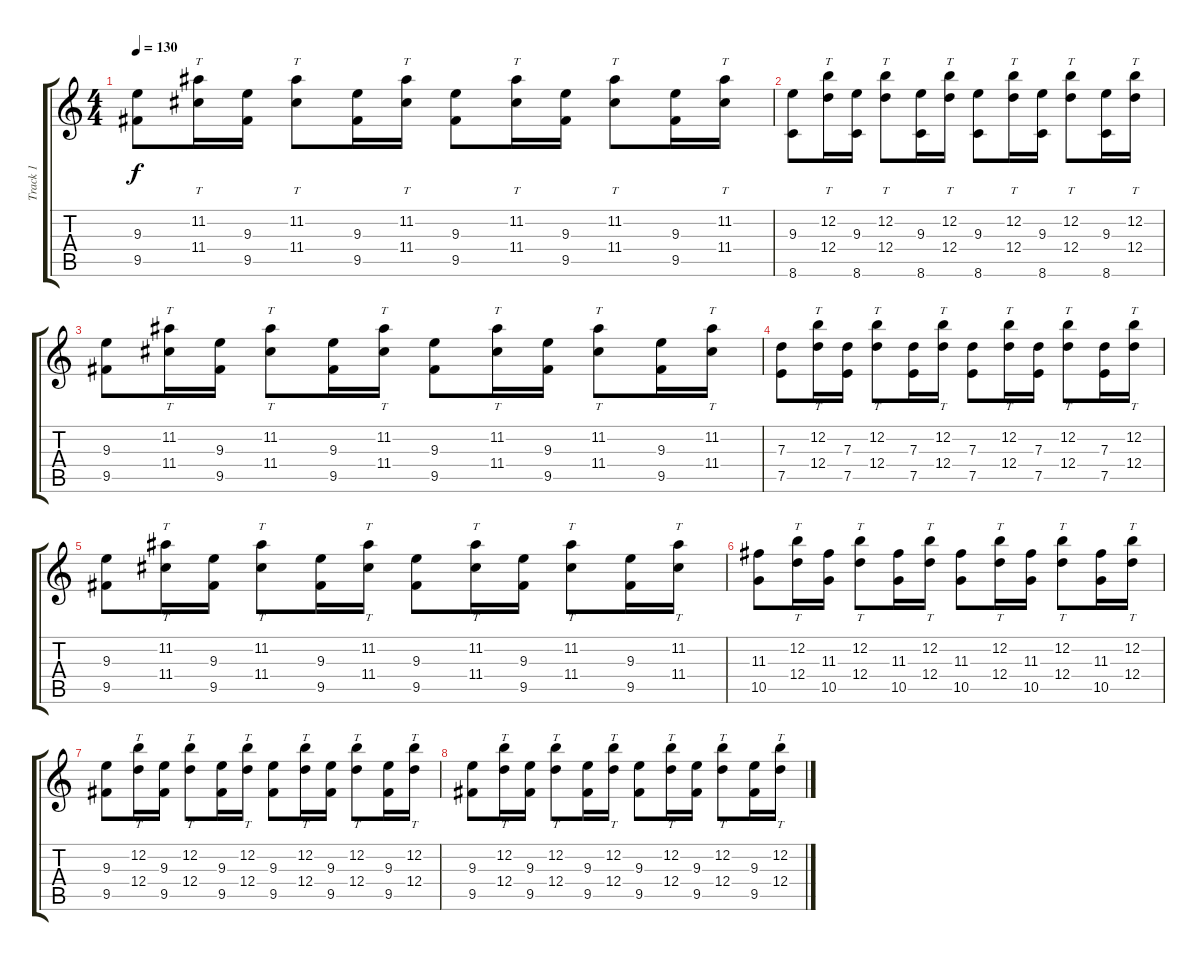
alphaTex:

\track ("Track 1" "Track 1") {instrument electricguitarjazz}
\staff {score tabs}
\tuning (E4 B3 G3 D3 A2 E2) {hide}
\ts (4 4)
\tempo 130
\clef g2
\ks c
(9.3 9.5).8{dy f} (11.2 11.4).16{tt} (9.3 9.5).16 (11.2 11.4).8{tt} (9.3 9.5).16 (11.2 11.4).16{tt} (9.3 9.5).8 (11.2 11.4).16{tt} (9.3 9.5).16 (11.2 11.4).8{tt} (9.3 9.5).16 (11.2 11.4).16{tt} |
(9.3 8.6).8 (12.2 12.4).16{tt} (9.3 8.6).16 (12.2 12.4).8{tt} (9.3 8.6).16 (12.2 12.4).16{tt} (9.3 8.6).8 (12.2 12.4).16{tt} (9.3 8.6).16 (12.2 12.4).8{tt} (9.3 8.6).16 (12.2 12.4).16{tt} |
(9.3 9.5).8 (11.2 11.4).16{tt} (9.3 9.5).16 (11.2 11.4).8{tt} (9.3 9.5).16 (11.2 11.4).16{tt} (9.3 9.5).8 (11.2 11.4).16{tt} (9.3 9.5).16 (11.2 11.4).8{tt} (9.3 9.5).16 (11.2 11.4).16{tt} |
(7.3 7.5).8 (12.2 12.4).16{tt} (7.3 7.5).16 (12.2 12.4).8{tt} (7.3 7.5).16 (12.2 12.4).16{tt} (7.3 7.5).8 (12.2 12.4).16{tt} (7.3 7.5).16 (12.2 12.4).8{tt} (7.3 7.5).16 (12.2 12.4).16{tt} |
(9.3 9.5).8 (11.2 11.4).16{tt} (9.3 9.5).16 (11.2 11.4).8{tt} (9.3 9.5).16 (11.2 11.4).16{tt} (9.3 9.5).8 (11.2 11.4).16{tt} (9.3 9.5).16 (11.2 11.4).8{tt} (9.3 9.5).16 (11.2 11.4).16{tt} |
(11.3 10.5).8 (12.2 12.4).16{tt} (11.3 10.5).16 (12.2 12.4).8{tt} (11.3 10.5).16 (12.2 12.4).16{tt} (11.3 10.5).8 (12.2 12.4).16{tt} (11.3 10.5).16 (12.2 12.4).8{tt} (11.3 10.5).16 (12.2 12.4).16{tt} |
(9.3 9.5).8 (12.2 12.4).16{tt} (9.3 9.5).16 (12.2 12.4).8{tt} (9.3 9.5).16 (12.2 12.4).16{tt} (9.3 9.5).8 (12.2 12.4).16{tt} (9.3 9.5).16 (12.2 12.4).8{tt} (9.3 9.5).16 (12.2 12.4).16{tt} |
(9.3 9.5).8 (12.2 12.4).16{tt} (9.3 9.5).16 (12.2 12.4).8{tt} (9.3 9.5).16 (12.2 12.4).16{tt} (9.3 9.5).8 (12.2 12.4).16{tt} (9.3 9.5).16 (12.2 12.4).8{tt} (9.3 9.5).16 (12.2 12.4).16{tt}
